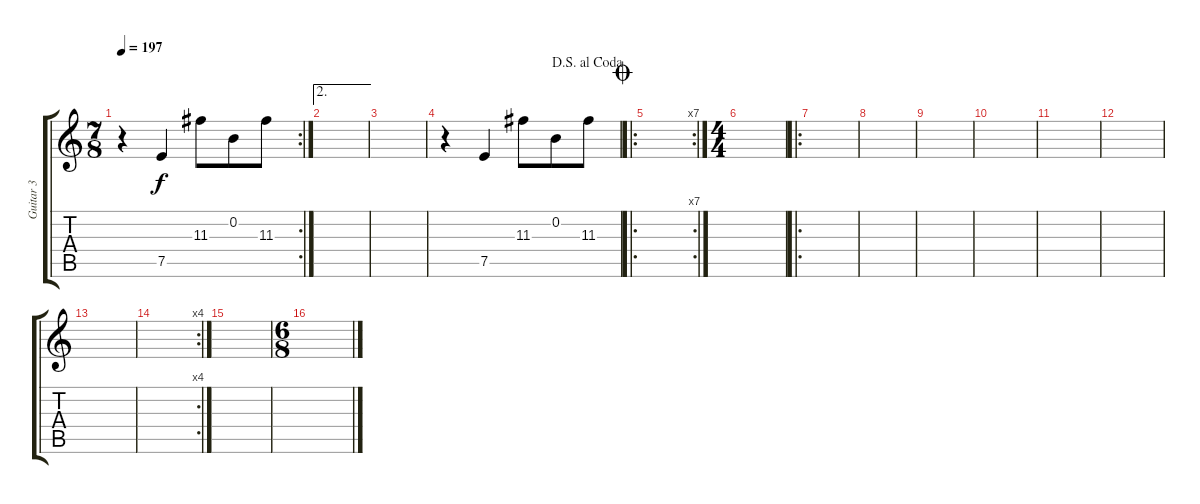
\track ("Guitar 3" "Guitar 3") {instrument overdrivenguitar}
\staff {score tabs}
\tuning (E4 B3 G3 D3 A2 E2) {hide}
\rc 2
\ts (7 8)
\tempo 197
\clef g2
\ks c
r.4{dy f volume 16 instrument electricguitarjazz} 7.5.4 11.3.8 0.2.8 11.3.8 |
\ae 2
|
|
\jump dalsegnoalcoda
r.4{volume 16 instrument electricguitarjazz} 7.5.4 11.3.8 0.2.8 11.3.8 |
\ro
\rc 7
\jump coda
|
\ts (4 4)
|
\ro
|
|
|
|
|
|
|
\rc 4
|
|
\ts (6 8)
